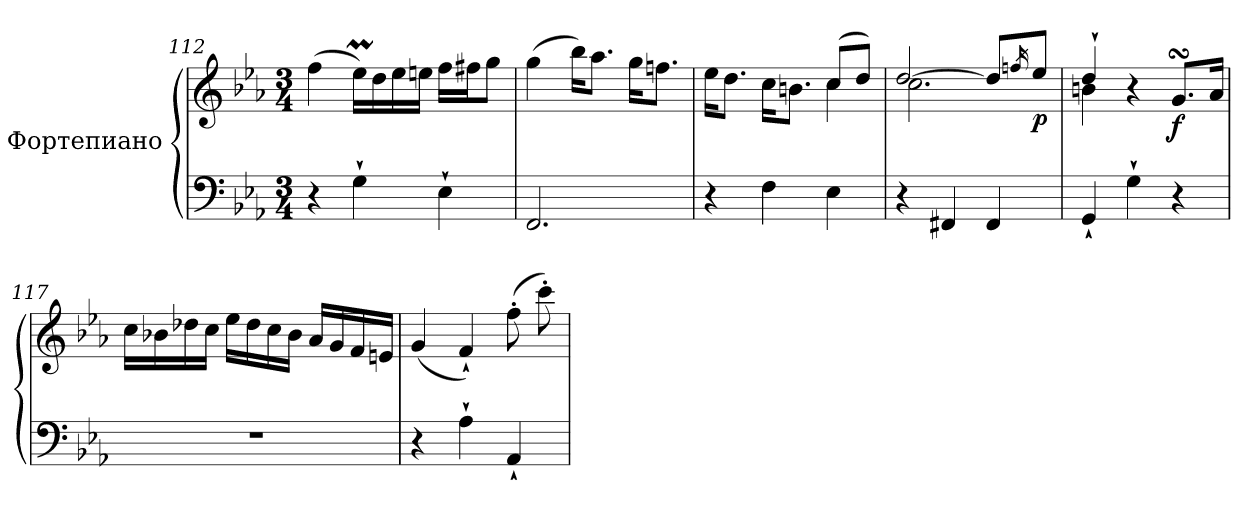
**kern	**kern	**dynam
*part1	*part1	*part1
*staff2	*staff1	*staff1/2
*I"Фортепиано	*	*
!!LO:LB:g=z
*clefF4	*clefG2	*
*k[b-e-a-]	*k[b-e-a-]	*
*M3/4	*M3/4	*
=112	=112	=112
4r	(>4ff\	.
4G`\	16ee-M\LL)	.
.	16dd\	.
.	16ee-\	.
.	16een\JJ	.
4E-`\	16ff\LL	.
.	16ff#X\J	.
.	8gg\J	.
=113	=113	=113
2.FF/	(>4gg\	.
.	16bb-\KL)	.
.	8.aa-\J	.
.	16gg\KL	.
.	8.ffn\J	.
=114	=114	=114
*	*^	*
4r	16ee-\KL	2ryy	.
.	8.dd\J	.	.
4F\	16cc\KL	.	.
.	8.bn\J	.	.
4E-\	(>8cc/L	4cc\	.
.	8dd/J)	.	.
=115	=115	=115	=115
4r	[2dd/	2.cc\	.
4FF#X/	.	.	.
4FF#/	8dd/L]	.	.
.	16qffn/	.	.
!	!	!	!LO:DY:b
.	8ee-/J	.	p
=116	=116	=116	=116
4GG`/	4dd`/	4bn\	.
4G`\	4r	2ryy	.
!	!	!	!LO:DY:b
4r	8.gsSsS/L	.	f
.	16a-/Jk	.	.
*	*v	*v	*
!!LO:LB:g=z
=117	=117	=117
2.r	16cc\LL	.
.	16b-X\	.
.	16dd-X\	.
.	16cc\JJ	.
.	16ee-\LL	.
.	16dd-\	.
.	16cc\	.
.	16b-\JJ	.
.	16a-/LL	.
.	16g/	.
.	16f/	.
.	16en/JJ	.
=118	=118	=118
4r	(<4g/	.
4A-`\	4f`/)	.
4AA-`/	(>8ff'\L	.
.	8ccc'\)	.
=	=	=
*-	*-	*-
